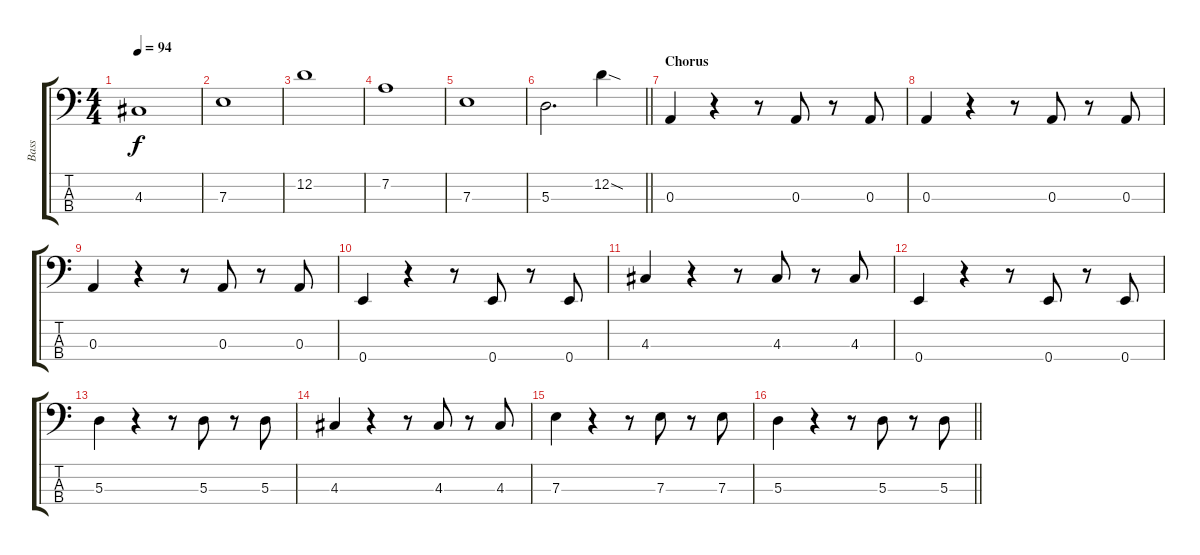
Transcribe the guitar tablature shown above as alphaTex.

\track ("Bass" "Bass") {instrument electricbassfinger}
\staff {score tabs}
\tuning (G2 D2 A1 E1) {hide}
\ts (4 4)
\tempo 94
\clef f4
\ks c
4.3.1{dy f} |
7.3.1 |
12.2.1 |
7.2.1 |
7.3.1 |
\barLineRight lightlight
5.3.2{d} 12.2{sod}.4 |
\section ("" "Chorus")
0.3.4 r.4 r.8 0.3.8 r.8 0.3.8 |
0.3.4 r.4 r.8 0.3.8 r.8 0.3.8 |
0.3.4 r.4 r.8 0.3.8 r.8 0.3.8 |
0.4.4 r.4 r.8 0.4.8 r.8 0.4.8 |
4.3.4 r.4 r.8 4.3.8 r.8 4.3.8 |
0.4.4 r.4 r.8 0.4.8 r.8 0.4.8 |
5.3.4 r.4 r.8 5.3.8 r.8 5.3.8 |
4.3.4 r.4 r.8 4.3.8 r.8 4.3.8 |
7.3.4 r.4 r.8 7.3.8 r.8 7.3.8 |
\barLineRight lightlight
5.3.4 r.4 r.8 5.3.8 r.8 5.3.8
